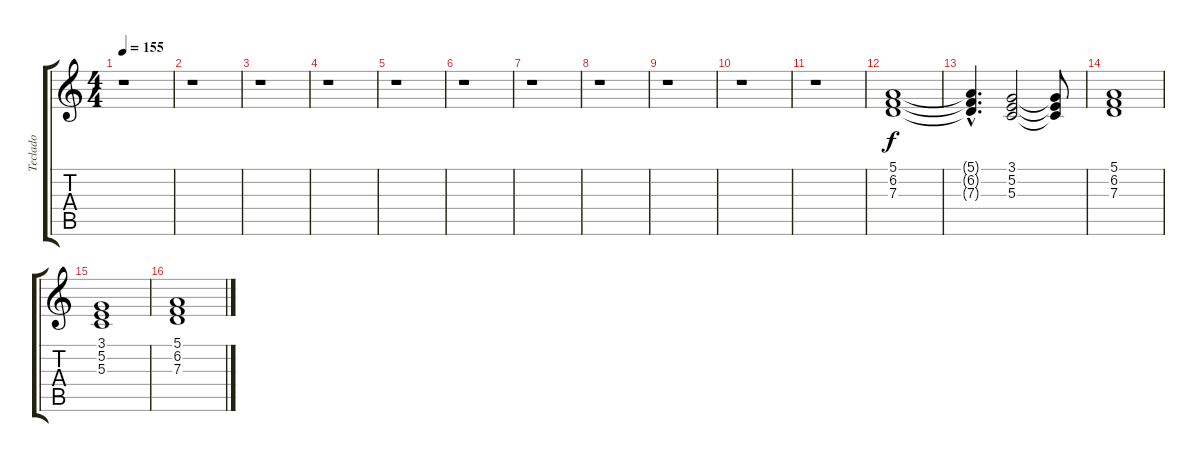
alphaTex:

\track ("Teclado" "Teclado") {instrument stringensemble1}
\staff {score tabs}
\tuning (E4 B3 G3 D3 A2 E2) {hide}
\ts (4 4)
\tempo 155
\clef g2
\ks c
r.1{dy f} |
r.1 |
r.1 |
r.1 |
r.1 |
r.1 |
r.1 |
r.1 |
r.1 |
r.1 |
r.1 |
(5.1 6.2 7.3).1 |
(5.1{hac t} 6.2{hac t} 7.3{hac t}).4{d} (3.1 5.2 5.3).2 (3.1{t} 5.2{t} 5.3{t}).8 |
(5.1 6.2 7.3).1 |
(3.1 5.2 5.3).1 |
(5.1 6.2 7.3).1
